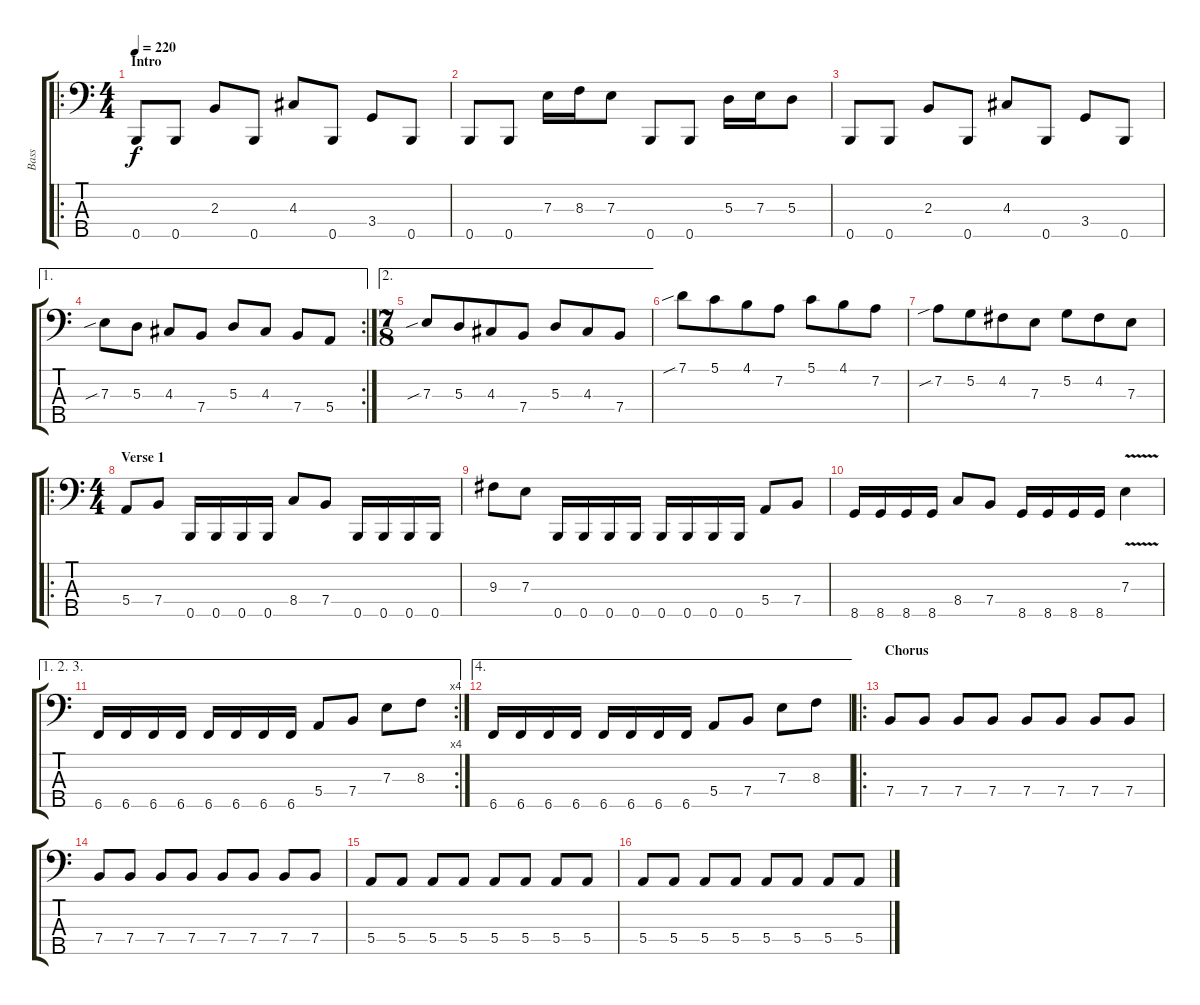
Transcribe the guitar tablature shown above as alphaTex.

\track ("Bass" "Bass") {instrument electricbasspick}
\staff {score tabs}
\tuning (G2 D2 A1 E1 B0) {hide}
\ro
\ts (4 4)
\section ("" "Intro")
\tempo 220
\clef f4
\ks c
0.5.8{dy f instrument electricbasspick} 0.5.8 2.3.8 0.5.8 4.3.8 0.5.8 3.4.8 0.5.8 |
0.5.8 0.5.8 7.3.16 8.3.16 7.3.8 0.5.8 0.5.8 5.3.16 7.3.16 5.3.8 |
0.5.8 0.5.8 2.3.8 0.5.8 4.3.8 0.5.8 3.4.8 0.5.8 |
\ae 1
\rc 2
7.3{sib}.8 5.3.8 4.3.8 7.4.8 5.3.8 4.3.8 7.4.8 5.4.8 |
\ae 2
\ts (7 8)
7.3{sib}.8 5.3.8 4.3.8 7.4.8 5.3.8 4.3.8 7.4.8 |
7.1{sib}.8 5.1.8 4.1.8 7.2.8 5.1.8 4.1.8 7.2.8 |
7.2{sib}.8 5.2.8 4.2.8 7.3.8 5.2.8 4.2.8 7.3.8 |
\ro
\ts (4 4)
\section ("" "Verse 1")
5.4.8 7.4.8 0.5.16 0.5.16 0.5.16 0.5.16 8.4.8 7.4.8 0.5.16 0.5.16 0.5.16 0.5.16 |
9.3.8 7.3.8 0.5.16 0.5.16 0.5.16 0.5.16 0.5.16 0.5.16 0.5.16 0.5.16 5.4.8 7.4.8 |
8.5.16 8.5.16 8.5.16 8.5.16 8.4.8 7.4.8 8.5.16 8.5.16 8.5.16 8.5.16 7.3{v}.4 |
\ae (1 2 3)
\rc 4
6.5.16 6.5.16 6.5.16 6.5.16 6.5.16 6.5.16 6.5.16 6.5.16 5.4.8 7.4.8 7.3.8 8.3.8 |
\ae 4
6.5.16 6.5.16 6.5.16 6.5.16 6.5.16 6.5.16 6.5.16 6.5.16 5.4.8 7.4.8 7.3.8 8.3.8 |
\ro
\section ("" "Chorus")
7.4.8 7.4.8 7.4.8 7.4.8 7.4.8 7.4.8 7.4.8 7.4.8 |
7.4.8 7.4.8 7.4.8 7.4.8 7.4.8 7.4.8 7.4.8 7.4.8 |
5.4.8 5.4.8 5.4.8 5.4.8 5.4.8 5.4.8 5.4.8 5.4.8 |
5.4.8 5.4.8 5.4.8 5.4.8 5.4.8 5.4.8 5.4.8 5.4.8
